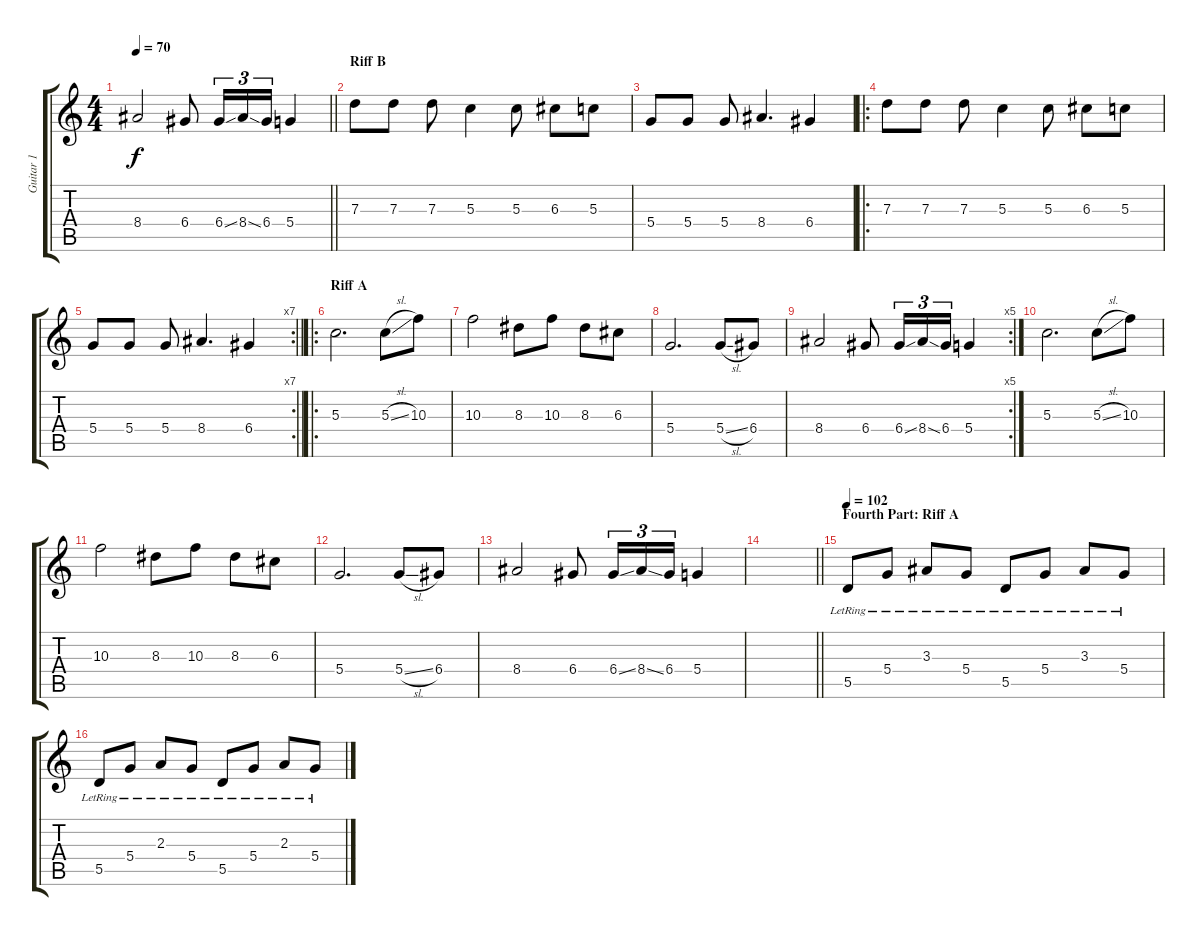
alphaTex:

\track ("Guitar 1" "Guitar 1") {instrument electricguitarjazz}
\staff {score tabs}
\tuning (E4 B3 G3 D3 A2 E2) {hide}
\ts (4 4)
\tempo 70
\clef g2
\barLineRight lightlight
\ks c
8.4.2{dy f} 6.4.8 6.4{ss}.16{tu (3 2)} 8.4{ss}.16{tu (3 2)} 6.4.16{tu (3 2)} 5.4.4 |
\section ("" "Riff B")
7.3.8 7.3.8 7.3.8 5.3.4 5.3.8 6.3.8 5.3.8 |
5.4.8 5.4.8 5.4.8 8.4.4{d} 6.4.4 |
\ro
7.3.8 7.3.8 7.3.8 5.3.4 5.3.8 6.3.8 5.3.8 |
\rc 7
\barLineRight lightlight
5.4.8 5.4.8 5.4.8 8.4.4{d} 6.4.4 |
\ro
\section ("" "Riff A")
5.3.2{d} 5.3{sl}.8 10.3.8 |
10.3.2 8.3.8 10.3.8 8.3.8 6.3.8 |
5.4.2{d} 5.4{sl}.8 6.4.8 |
\rc 5
8.4.2 6.4.8 6.4{ss}.16{tu (3 2)} 8.4{ss}.16{tu (3 2)} 6.4.16{tu (3 2)} 5.4.4 |
5.3.2{d} 5.3{sl}.8 10.3.8 |
10.3.2 8.3.8 10.3.8 8.3.8 6.3.8 |
5.4.2{d} 5.4{sl}.8 6.4.8 |
8.4.2 6.4.8 6.4{ss}.16{tu (3 2)} 8.4{ss}.16{tu (3 2)} 6.4.16{tu (3 2)} 5.4.4 |
\barLineRight lightlight
|
\section ("" "Fourth Part: Riff A")
\tempo 102
5.5{lr}.8{volume 10} 5.4{lr}.8 3.3{lr}.8 5.4{lr}.8 5.5{lr}.8 5.4{lr}.8 3.3{lr}.8 5.4{lr}.8 |
5.5{lr}.8 5.4{lr}.8 2.3{lr}.8 5.4{lr}.8 5.5{lr}.8 5.4{lr}.8 2.3{lr}.8 5.4{lr}.8
